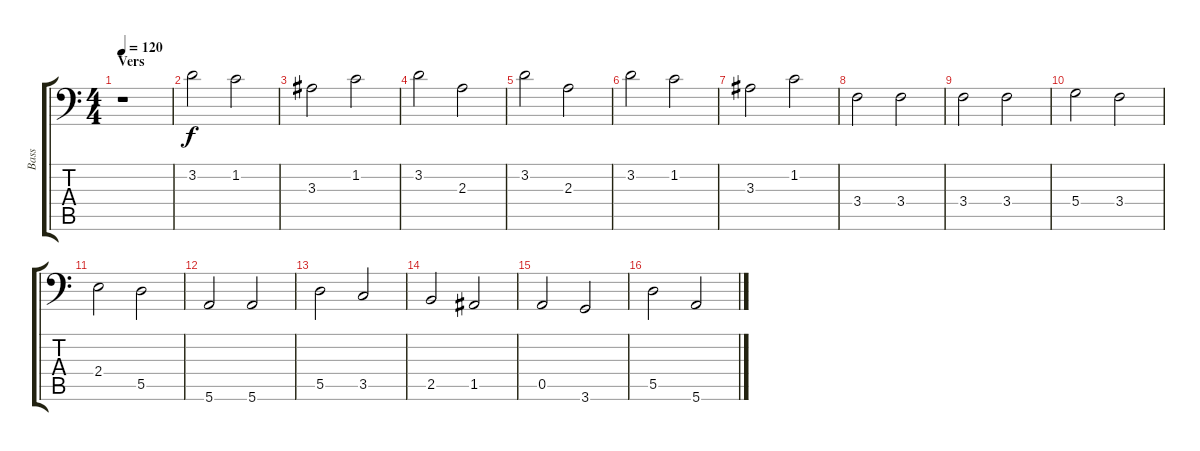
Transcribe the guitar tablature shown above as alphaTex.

\track ("Bass" "Bass") {instrument electricbassfinger}
\staff {score tabs}
\tuning (E3 B2 G2 D2 A1 E1) {hide}
\ts (4 4)
\section ("" "Vers")
\tempo 120
\clef f4
\ks c
r.1{dy f instrument electricbassfinger} |
3.2.2 1.2.2 |
3.3.2 1.2.2 |
3.2.2 2.3.2 |
3.2.2 2.3.2 |
3.2.2 1.2.2 |
3.3.2 1.2.2 |
3.4.2 3.4.2 |
3.4.2 3.4.2 |
5.4.2 3.4.2 |
2.4.2 5.5.2 |
5.6.2 5.6.2 |
5.5.2 3.5.2 |
2.5.2 1.5.2 |
0.5.2 3.6.2 |
5.5.2 5.6.2
